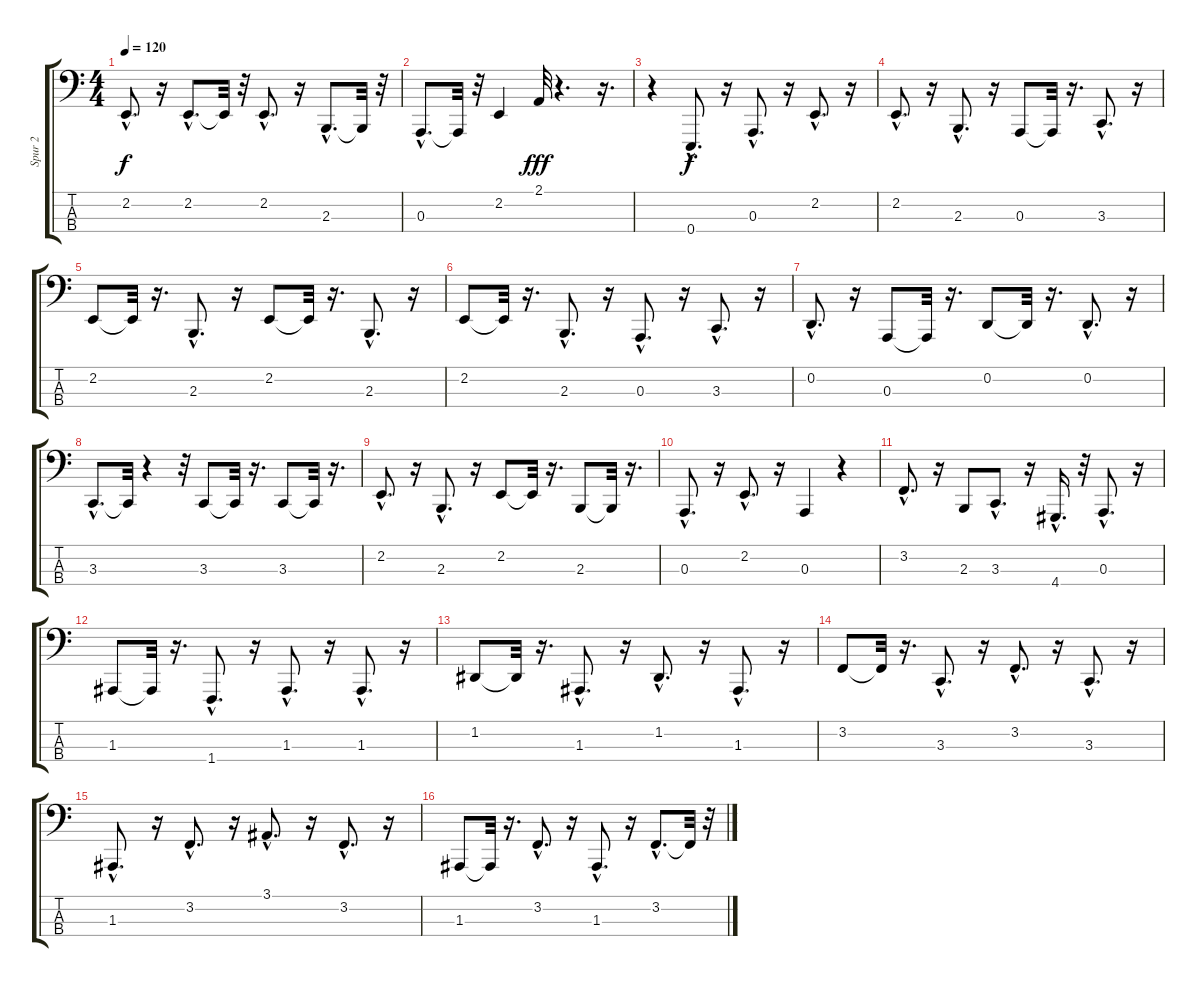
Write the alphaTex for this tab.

\track ("Spur 2" "Spur 2") {instrument acousticgrandpiano}
\staff {score tabs}
\tuning (G2 D2 A1 E1) {hide}
\ts (4 4)
\tempo 120
\clef f4
\ks c
2.2{hac}.8{d dy f} r.16 2.2{hac}.8{d} 2.2{t}.32 r.32 2.2{hac}.8{d} r.16 2.3{hac}.8{d} 2.3{t}.32 r.32 |
0.3{hac}.8{d} 0.3{t}.32 r.32 2.2.4 2.1.32{dy fff} r.4{d} r.16{d} |
r.4 0.4{hac}.8{d dy f} r.16 0.3{hac}.8{d} r.16 2.2{hac}.8{d} r.16 |
2.2{hac}.8{d} r.16 2.3{hac}.8{d} r.16 0.3.8 0.3{t}.32 r.16{d} 3.3{hac}.8{d} r.16 |
2.2.8 2.2{t}.32 r.16{d} 2.3{hac}.8{d} r.16 2.2.8 2.2{t}.32 r.16{d} 2.3{hac}.8{d} r.16 |
2.2.8 2.2{t}.32 r.16{d} 2.3{hac}.8{d} r.16 0.3{hac}.8{d} r.16 3.3{hac}.8{d} r.16 |
0.2{hac}.8{d} r.16 0.3.8 0.3{t}.32 r.16{d} 0.2.8 0.2{t}.32 r.16{d} 0.2{hac}.8{d} r.16 |
3.3{hac}.8{d} 3.3{t}.32 r.4 r.32 3.3.8 3.3{t}.32 r.16{d} 3.3.8 3.3{t}.32 r.16{d} |
2.2{hac}.8{d} r.16 2.3{hac}.8{d} r.16 2.2.8 2.2{t}.32 r.16{d} 2.3.8 2.3{t}.32 r.16{d} |
0.3{hac}.8{d} r.16 2.2{hac}.8{d} r.16 0.3.4 r.4 |
3.2{hac}.8{d volume 14} r.16 2.3.8 3.3{hac}.8{d} r.16 4.4{hac}.16{d} r.32 0.3{hac}.8{d} r.16 |
1.3.8{volume 14} 1.3{t}.32 r.16{d} 1.4{hac}.8{d} r.16 1.3{hac}.8{d} r.16 1.3{hac}.8{d} r.16 |
1.2.8 1.2{t}.32 r.16{d} 1.3{hac}.8{d} r.16 1.2{hac}.8{d} r.16 1.3{hac}.8{d} r.16 |
3.2.8 3.2{t}.32 r.16{d} 3.3{hac}.8{d} r.16 3.2{hac}.8{d} r.16 3.3{hac}.8{d} r.16 |
1.3{hac}.8{d} r.16 3.2{hac}.8{d} r.16 3.1{hac}.8{d} r.16 3.2{hac}.8{d} r.16 |
1.3.8 1.3{t}.32 r.16{d} 3.2{hac}.8{d} r.16 1.3{hac}.8{d} r.16 3.2{hac}.8{d} 3.2{t}.32 r.32
